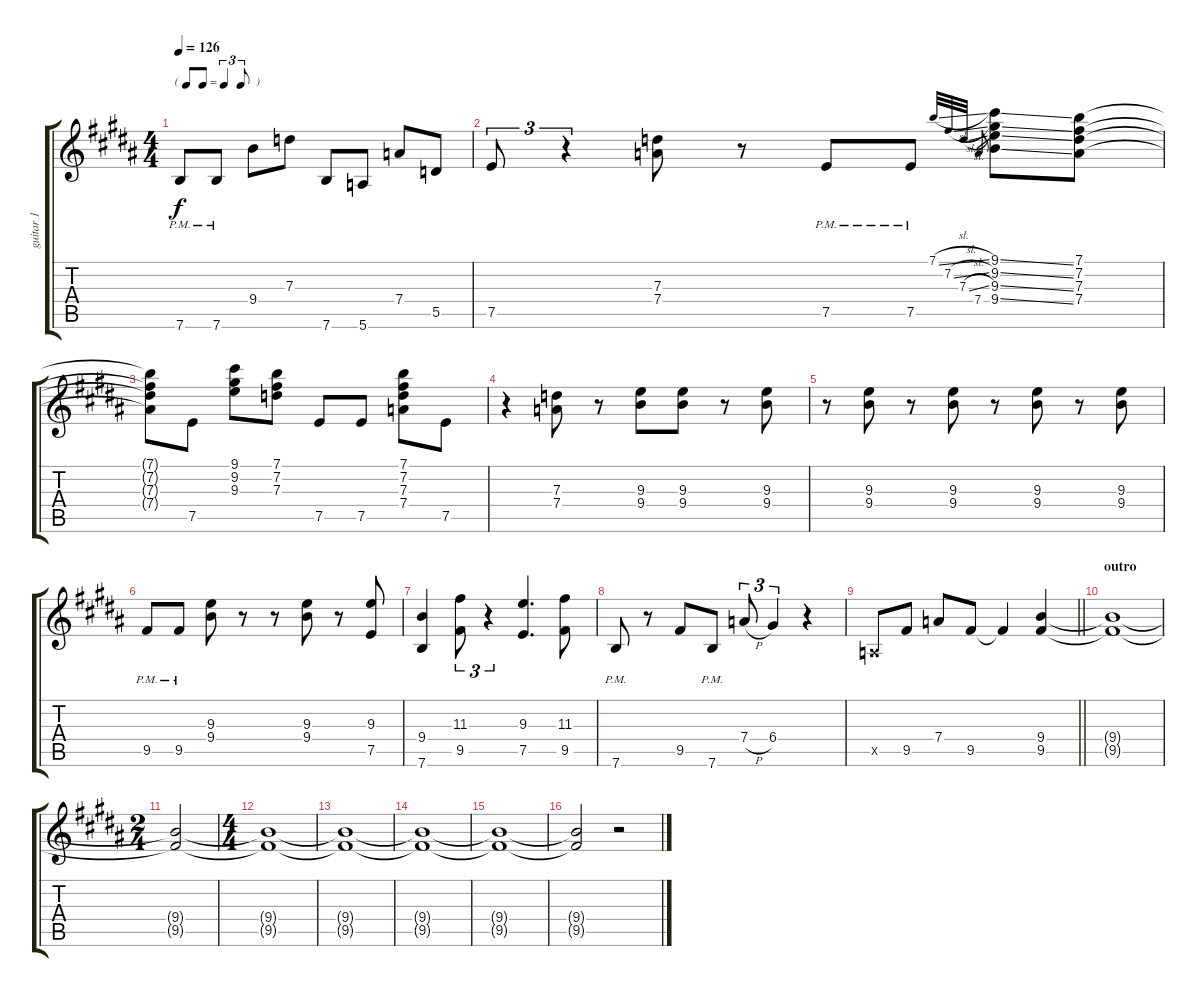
\track ("guitar 1" "guitar 1") {instrument overdrivenguitar}
\staff {score tabs}
\tuning (E4 B3 G3 D3 A2 E2) {hide}
\ts (4 4)
\tf triplet8th
\tempo 126
\clef g2
\ks b
7.6{pm}.8{dy f} 7.6{pm}.8 9.4.8 7.3.8 7.6.8 5.6.8 7.4.8 5.5.8 |
7.5.8{tu (3 2)} r.4{tu (3 2)} (7.3 7.4).8 r.8 7.5{pm}.8 7.5{pm}.8 7.1{sl}.32{gr onbeat} 7.2{sl}.32{gr onbeat} 7.3{sl}.32{gr onbeat} 7.4.32{gr} (9.1{ss} 9.2{ss} 9.3{ss} 9.4{ss}).8 (7.1 7.2 7.3 7.4).8 |
(7.1{t} 7.2{t} 7.3{t} 7.4{t}).8 7.5.8 (9.1 9.2 9.3).8 (7.1 7.2 7.3).8 7.5.8 7.5.8 (7.1 7.2 7.3 7.4).8 7.5.8 |
r.4 (7.3 7.4).8 r.8 (9.3 9.4).8 (9.3 9.4).8 r.8 (9.3 9.4).8 |
r.8 (9.3 9.4).8 r.8 (9.3 9.4).8 r.8 (9.3 9.4).8 r.8 (9.3 9.4).8 |
9.5{pm}.8 9.5{pm}.8 (9.3 9.4).8 r.8 r.8 (9.3 9.4).8 r.8 (9.3 7.5).8 |
(9.4 7.6).4 (11.3 9.5).8{tu (3 2)} r.4{tu (3 2)} (9.3 7.5).4{d} (11.3 9.5).8 |
7.6{pm}.8 r.8 9.5.8 7.6{pm}.8 7.4{h}.8{tu (3 2)} 6.4.4{tu (3 2)} r.4 |
\barLineRight lightlight
0.5{x}.8 9.5.8 7.4.8 9.5.8 9.5{t}.4 (9.4 9.5).4 |
\section ("" "outro")
(9.4{t} 9.5{t}).1 |
\ts (2 4)
(9.4{t} 9.5{t}).2 |
\ts (4 4)
(9.4{t} 9.5{t}).1 |
(9.4{t} 9.5{t}).1 |
(9.4{t} 9.5{t}).1 |
(9.4{t} 9.5{t}).1 |
(9.4{t} 9.5{t}).2 r.2
